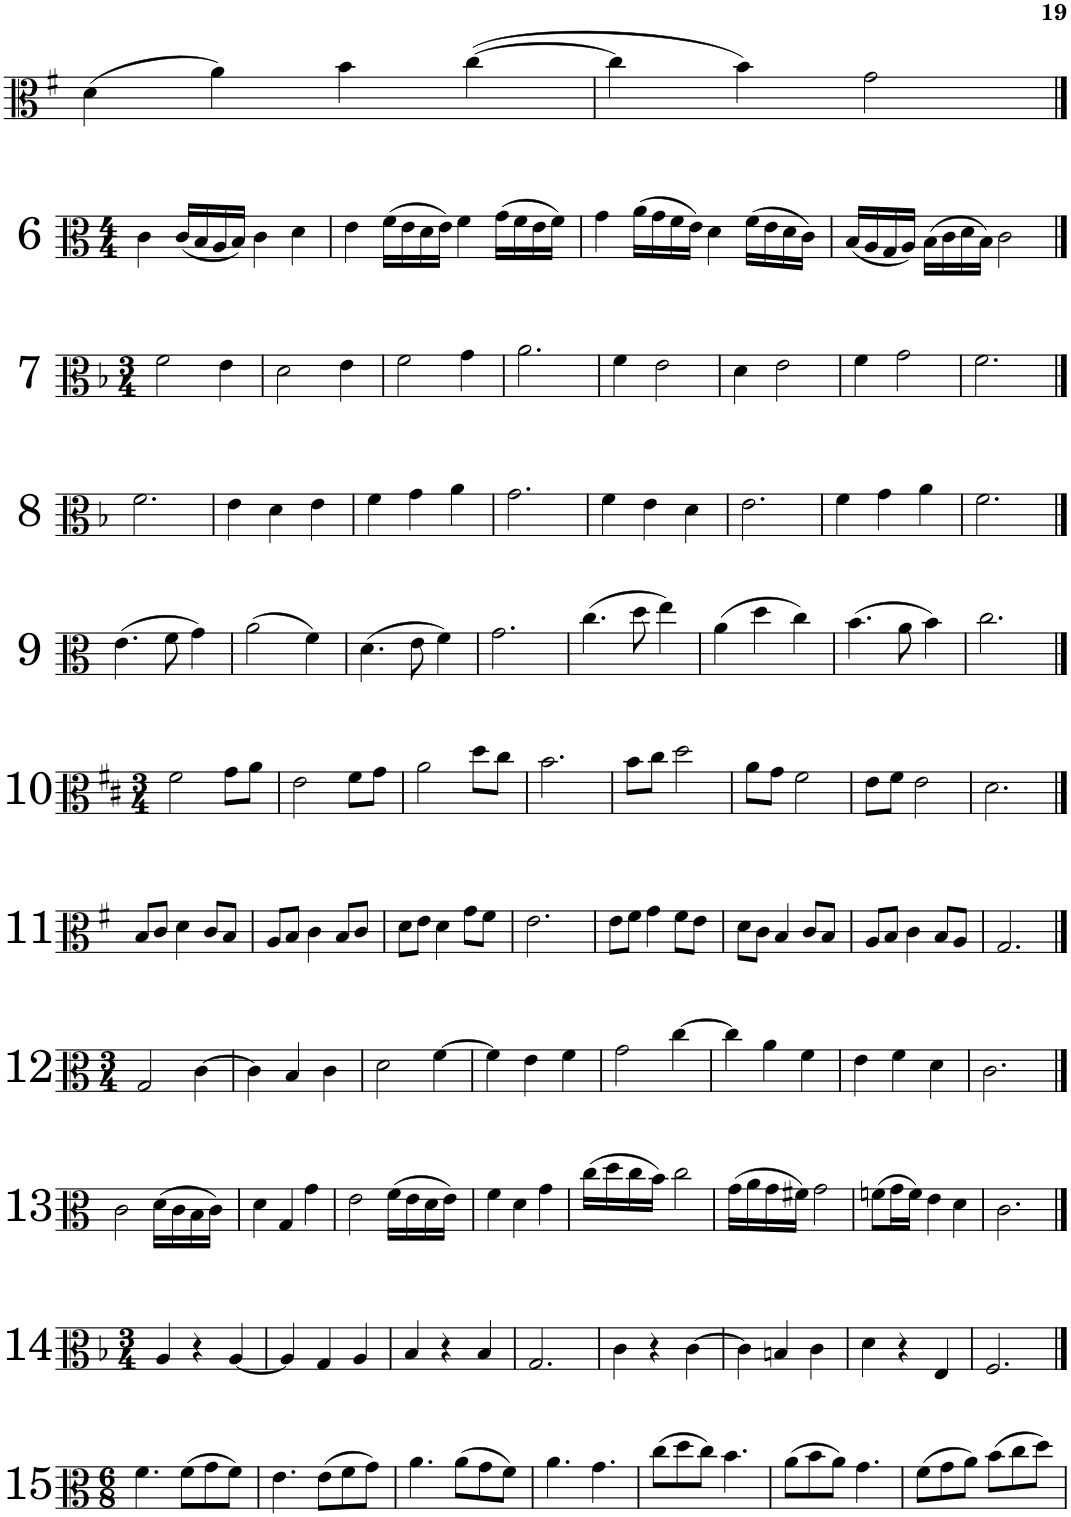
**kern
*part1
*staff1
*I"Piano
*I'Pno
!!LO:PB:g=z
*clefC3
*k[f#]
*M4/4
=7
(4d\
4a\)
4b\
([4cc\
=8
4cc\]
4b\)
2g\
!!LO:LB:g=z
==1
*k[]
*M4/4
4c\
(16c/LL
16B/
16A/
16B/JJ)
4c\
4d\
=2
4e\
(16f\LL
16e\
16d\
16e\JJ)
4f\
(16g\LL
16f\
16e\
16f\JJ)
=3
4g\
(16a\LL
16g\
16f\
16e\JJ)
4d\
(16f\LL
16e\
16d\
16c\JJ)
=4
(16B/LL
16A/
16G/
16A/JJ)
(16B\LL
16c\
16d\
16B\JJ)
2c\
!!LO:LB:g=z
==1
*k[b-]
*M3/4
2f\
4e\
=2
2d\
4e\
=3
2f\
4g\
=4
2.a\
=5
4f\
2e\
=6
4d\
2e\
=7
4f\
2g\
=8
2.f\
!!LO:LB:g=z
==1
2.f\
=2
4e\
4d\
4e\
=3
4f\
4g\
4a\
=4
2.g\
=5
4f\
4e\
4d\
=6
2.e\
=7
4f\
4g\
4a\
=8
2.f\
!!LO:LB:g=z
==1
*k[]
(4.e\
8f\
4g\)
=2
(2a\
4f\)
=3
(4.d\
8e\
4f\)
=4
2.g\
=5
(4.cc\
8dd\
4ee\)
=6
(4a\
4dd\
4cc\)
=7
(4.b\
8a\
4b\)
=8
2.cc\
!!LO:LB:g=z
==1
*k[f#c#]
*M3/4
2f#\
8g\L
8a\J
=2
2e\
8f#\L
8g\J
=3
2a\
8dd\L
8cc#\J
=4
2.b\
=5
8b\L
8cc#\J
2dd\
=6
8a\L
8g\J
2f#\
=7
8e\L
8f#\J
2e\
=8
2.d\
!!LO:LB:g=z
==1
*k[f#]
8B/L
8c/J
4d\
8c/L
8B/J
=2
8A/L
8B/J
4c\
8B/L
8c/J
=3
8d\L
8e\J
4d\
8g\L
8f#\J
=4
2.e\
=5
8e\L
8f#\J
4g\
8f#\L
8e\J
=6
8d\L
8c\J
4B/
8c/L
8B/J
=7
8A/L
8B/J
4c\
8B/L
8A/J
=8
2.G/
!!LO:LB:g=z
==1
*k[]
*M3/4
2G/
[4c\
=2
4c\]
4B/
4c\
=3
2d\
[4f\
=4
4f\]
4e\
4f\
=5
2g\
[4cc\
=6
4cc\]
4a\
4f\
=7
4e\
4f\
4d\
=8
2.c\
!!LO:LB:g=z
==1
2c\
(16d\LL
16c\
16B\
16c\JJ)
=2
4d\
4G/
4g\
=3
2e\
(16f\LL
16e\
16d\
16e\JJ)
=4
4f\
4d\
4g\
=5
(16cc\LL
16dd\
16cc\
16b\JJ)
2cc\
=6
(16g\LL
16a\
16g\
16f#X\JJ)
2g\
=7
(8fn\L
16g\L
16f\JJ)
4e\
4d\
=8
2.c\
!!LO:LB:g=z
==1
*k[b-]
*M3/4
4A/
4r
[4A/
=2
4A/]
4G/
4A/
=3
4B-/
4r
4B-/
=4
2.G/
=5
4c\
4r
[4c\
=6
4c\]
4Bn/
4c\
=7
4d\
4r
4E/
=8
2.F/
!!LO:LB:g=z
==1
*k[]
*M6/8
4.f\
(8f\L
8g\
8f\J)
=2
4.e\
(8e\L
8f\
8g\J)
=3
4.a\
(8a\L
8g\
8f\J)
=4
4.a\
4.g\
=5
(8cc\L
8dd\
8cc\J)
4.b\
=6
(8a\L
8b\
8a\J)
4.g\
=7
(8f\L
8g\
8a\J)
(8b\L
8cc\
8dd\J)
=
*-
